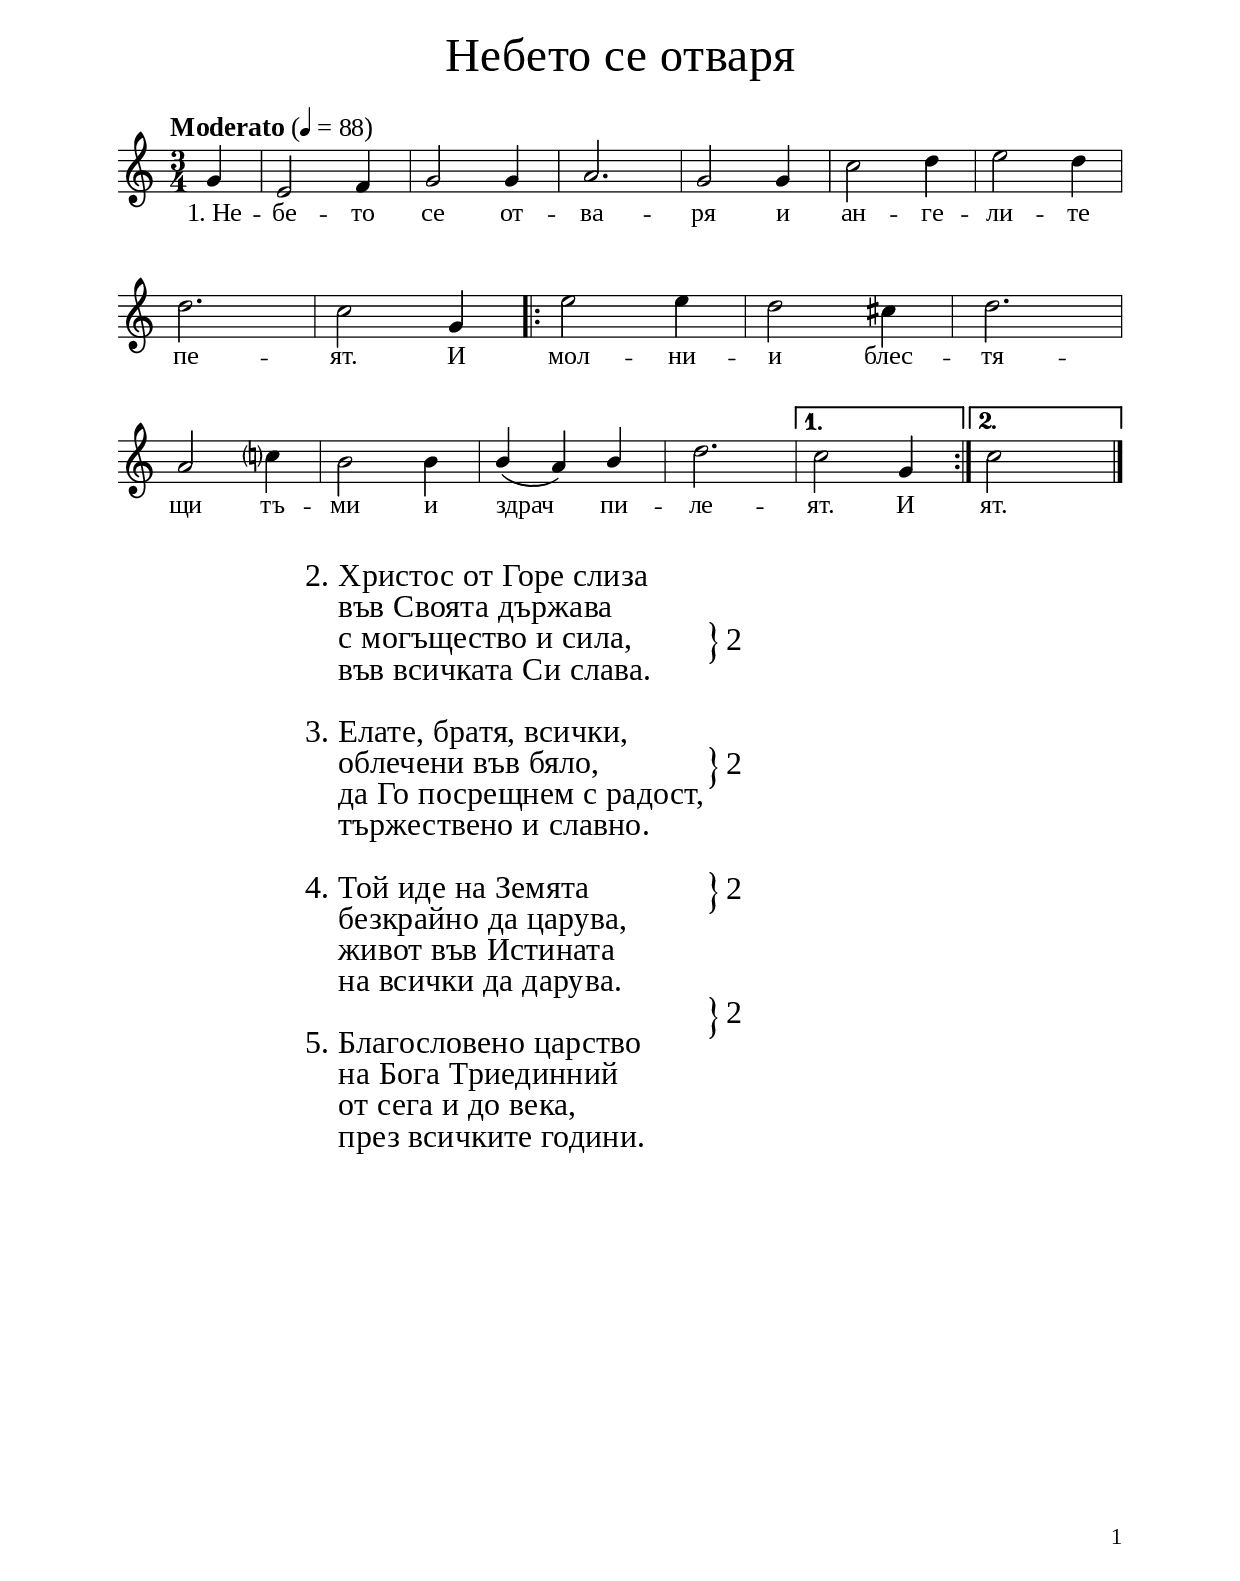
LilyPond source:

\version "2.24.3"

% include paper part and global functions
\include "include/globals.ily"
"rightBraces050" = \markup {
  \column {
    % repeat braces
    \translate #'(0 . -5.5 )
    \right-brace #20

    \translate #'(0 . -10.0 )
    \right-brace #20

    \translate #'(0 . -10.0 )
    \right-brace #20

    \translate #'(0 . -10.0 )
    \right-brace #20
  }
  \column {
    % repeat numbers
    \translate #'(0 . -6.1 )
    2

    \translate #'(0 . -12.0 )
    2

    \translate #'(0 . -12.0 )
    2

    \translate #'(0 . -12.0 )
    2
  }
}

\bookpart {
  \label #'ref050
  \tocItem \markup "Небето се отваря"
  \include "include/bookpart-paper.ily"
  \score {
    \include "include/score-layout.ily"

    \new Voice \absolute  {
      \clef treble
      \key c \major
      \time 3/4
      \tempoFunc "Moderato" 4 "88"
      \autoBeamOff
      \partial 4 g'4 | e'2 f'4 | g'2 g'4 | a'2. | g'2 g'4 | c''2 d''4 | e''2 d''4 | \break
      d''2. | c''2 g'4 | \repeat volta 2 {
        e''2 e''4 | d''2 cis''4 | d''2. | \break
        a'2 c''?4 | b'2 b'4 | \stemUp b'4 ( a'4 ) b'4 \stemNeutral | d''2. |
      } \alternative {
        { c''2 g'4 | }
        { c''2  s4 }
      } \bar "|."
    }

    \addlyrics {
      "1. Не" -- бе -- то се от -- ва -- ря и ан -- ге -- ли -- те
      пе -- ят. И мол -- ни -- и блес -- тя --
      щи тъ -- ми и здрач пи -- ле -- ят. И ят.
    }

    \header {
      title = \titleFunc #'ref_desc_2 "Небето се отваря" "Nebeto se otvarja"
    }

    \midi{}

  } % score

  \markup \fontsize #bgCoupletFontSize {
    \hspace #18
    \override #`(baseline-skip . ,bgCoupletBaselineSkip)
    \column {
      \line {   2. Христос от Горе слиза}

      \line {   "   " във Своята държава}

      \line {   "   " с могъщество и сила,}

      \line {   "   " във всичката Си слава.}
      \line {   "   "}

      \line {   3.  Елате, братя, всички,}

      \line {   "   " облечени във бяло,}

      \line {   "   " да Го посрещнем с радост,}

      \line {   "   " тържествено и славно.}
      \line {   "   "}

      \line {   4.  Той иде на Земята}

      \line {   "   " безкрайно да царува,}

      \line {   "   " живот във Истината}

      \line {   "   " на всички да дарува.}
      \line {   "   "}

      \line {  5.  Благословено царство}

      \line {   "   " на Бога Триединний}

      \line {   "   " от сега и до века,}

      \line {   "   " през всичките години.  }
    }   \"rightBraces050"

  } % markup


} % bookpart
